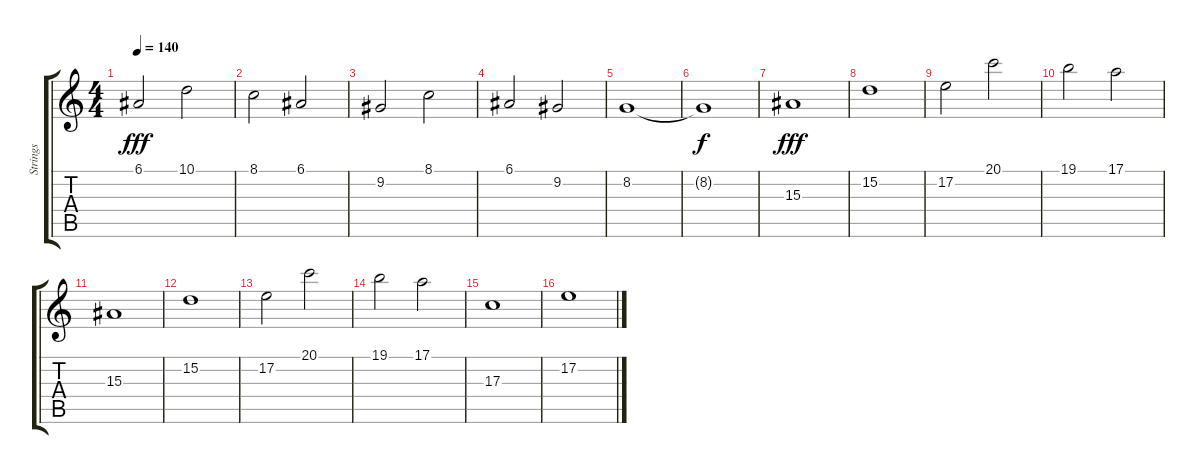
\track ("Strings" "Strings") {instrument stringensemble1}
\staff {score tabs}
\tuning (E4 B3 G3 D3 A2 E2) {hide}
\ts (4 4)
\tempo 140
\clef g2
\ks c
6.1.2{dy fff} 10.1.2 |
8.1.2 6.1.2 |
9.2.2 8.1.2 |
6.1.2 9.2.2 |
8.2.1 |
8.2{t}.1{dy f} |
15.3.1{dy fff} |
15.2.1 |
17.2.2 20.1.2 |
19.1.2 17.1.2 |
15.3.1 |
15.2.1 |
17.2.2 20.1.2 |
19.1.2 17.1.2 |
17.3.1 |
17.2.1
